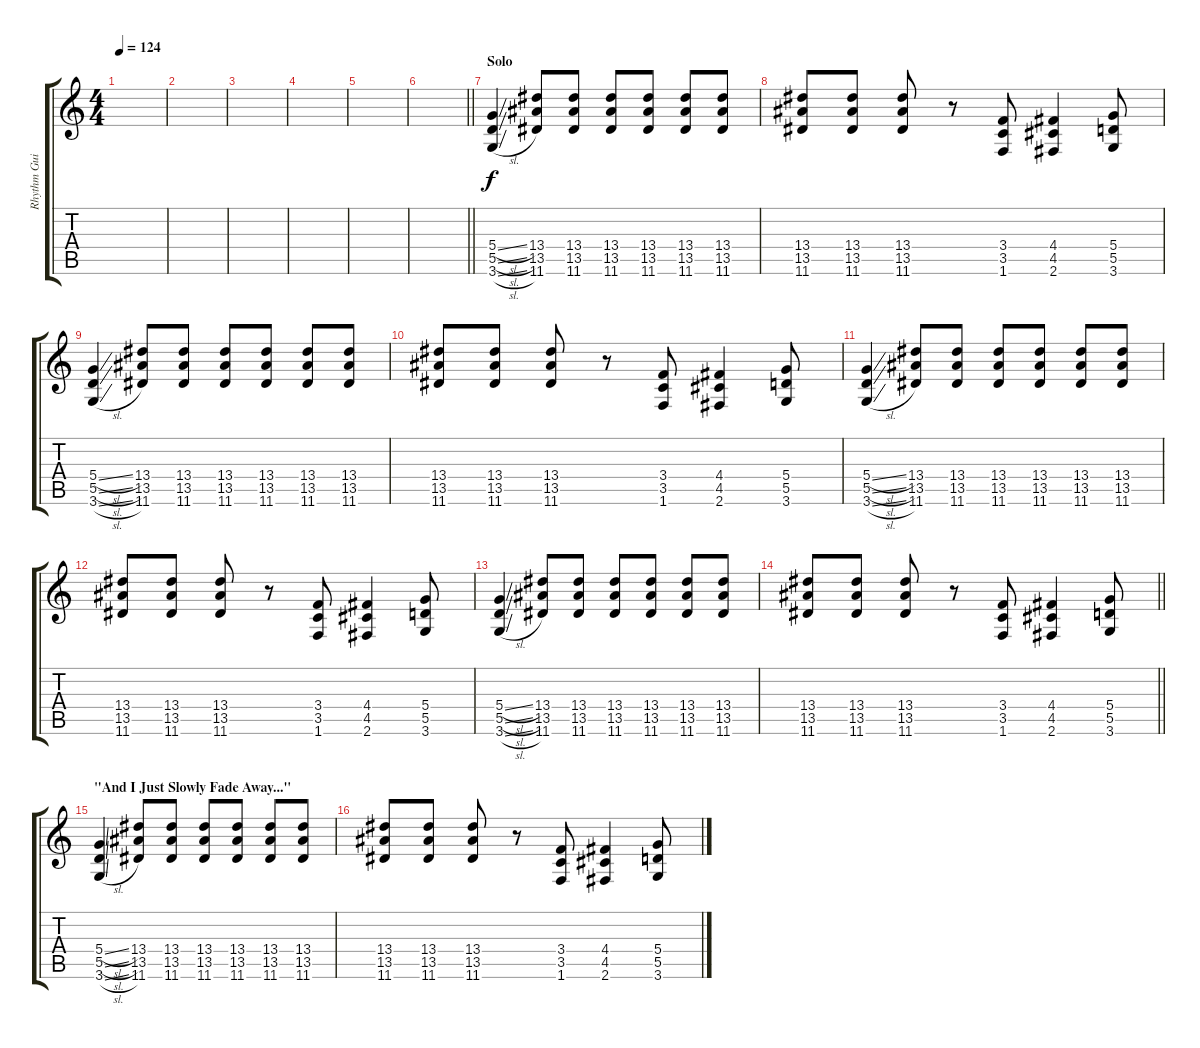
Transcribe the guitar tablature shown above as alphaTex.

\track ("Rhythm Guitar" "Rhythm Gui") {instrument distortionguitar}
\staff {score tabs}
\tuning (E4 B3 G3 D3 A2 E2) {hide}
\ts (4 4)
\tempo 124
\clef g2
\ks c
|
|
|
|
|
\barLineRight lightlight
|
\section ("" "Solo")
(5.4{sl} 5.5{sl} 3.6{sl}).4 (13.4 13.5 11.6).8 (13.4 13.5 11.6).8 (13.4 13.5 11.6).8 (13.4 13.5 11.6).8 (13.4 13.5 11.6).8 (13.4 13.5 11.6).8 |
(13.4 13.5 11.6).8 (13.4 13.5 11.6).8 (13.4 13.5 11.6).8 r.8 (3.4 3.5 1.6).8 (4.4 4.5 2.6).4 (5.4 5.5 3.6).8 |
(5.4{sl} 5.5{sl} 3.6{sl}).4 (13.4 13.5 11.6).8 (13.4 13.5 11.6).8 (13.4 13.5 11.6).8 (13.4 13.5 11.6).8 (13.4 13.5 11.6).8 (13.4 13.5 11.6).8 |
(13.4 13.5 11.6).8 (13.4 13.5 11.6).8 (13.4 13.5 11.6).8 r.8 (3.4 3.5 1.6).8 (4.4 4.5 2.6).4 (5.4 5.5 3.6).8 |
(5.4{sl} 5.5{sl} 3.6{sl}).4 (13.4 13.5 11.6).8 (13.4 13.5 11.6).8 (13.4 13.5 11.6).8 (13.4 13.5 11.6).8 (13.4 13.5 11.6).8 (13.4 13.5 11.6).8 |
(13.4 13.5 11.6).8 (13.4 13.5 11.6).8 (13.4 13.5 11.6).8 r.8 (3.4 3.5 1.6).8 (4.4 4.5 2.6).4 (5.4 5.5 3.6).8 |
(5.4{sl} 5.5{sl} 3.6{sl}).4 (13.4 13.5 11.6).8 (13.4 13.5 11.6).8 (13.4 13.5 11.6).8 (13.4 13.5 11.6).8 (13.4 13.5 11.6).8 (13.4 13.5 11.6).8 |
\barLineRight lightlight
(13.4 13.5 11.6).8 (13.4 13.5 11.6).8 (13.4 13.5 11.6).8 r.8 (3.4 3.5 1.6).8 (4.4 4.5 2.6).4 (5.4 5.5 3.6).8 |
\section ("" "\"And I Just Slowly Fade Away...\"")
(5.4{sl} 5.5{sl} 3.6{sl}).4 (13.4 13.5 11.6).8 (13.4 13.5 11.6).8 (13.4 13.5 11.6).8 (13.4 13.5 11.6).8 (13.4 13.5 11.6).8 (13.4 13.5 11.6).8 |
(13.4 13.5 11.6).8 (13.4 13.5 11.6).8 (13.4 13.5 11.6).8 r.8 (3.4 3.5 1.6).8 (4.4 4.5 2.6).4 (5.4 5.5 3.6).8
